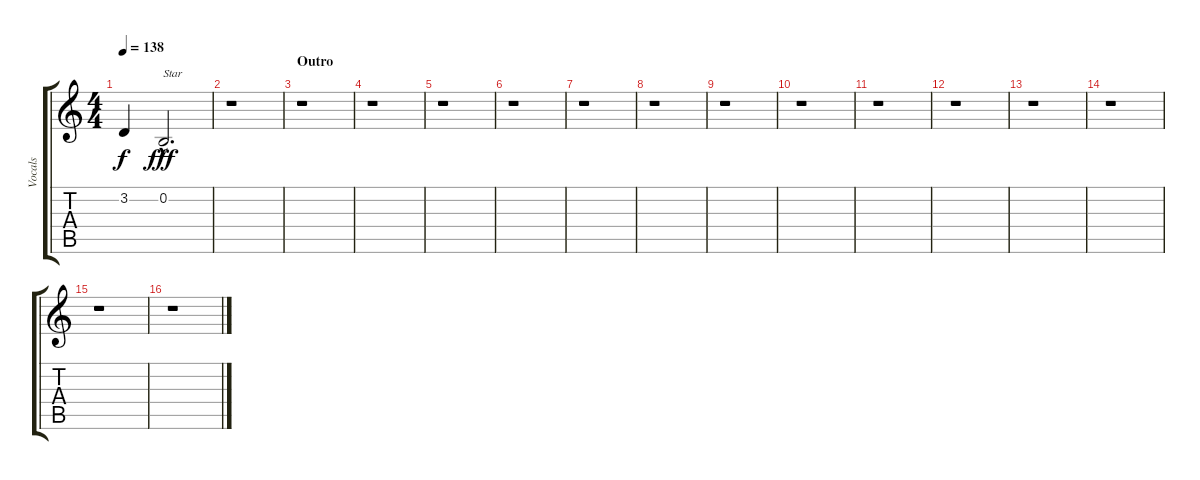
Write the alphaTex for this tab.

\track ("Vocals" "Vocals") {instrument tenorsax}
\staff {score tabs}
\tuning (E4 B3 G3 D3 A2 E2) {hide}
\ts (4 4)
\tempo 138
\clef g2
\ks c
3.2{t}.4{dy f} 0.2{hac}.2{d txt "Star" dy fff} |
r.1 |
\section ("" "Outro")
r.1 |
r.1 |
r.1 |
r.1 |
r.1 |
r.1 |
r.1 |
r.1 |
r.1 |
r.1 |
r.1 |
r.1 |
r.1 |
r.1
